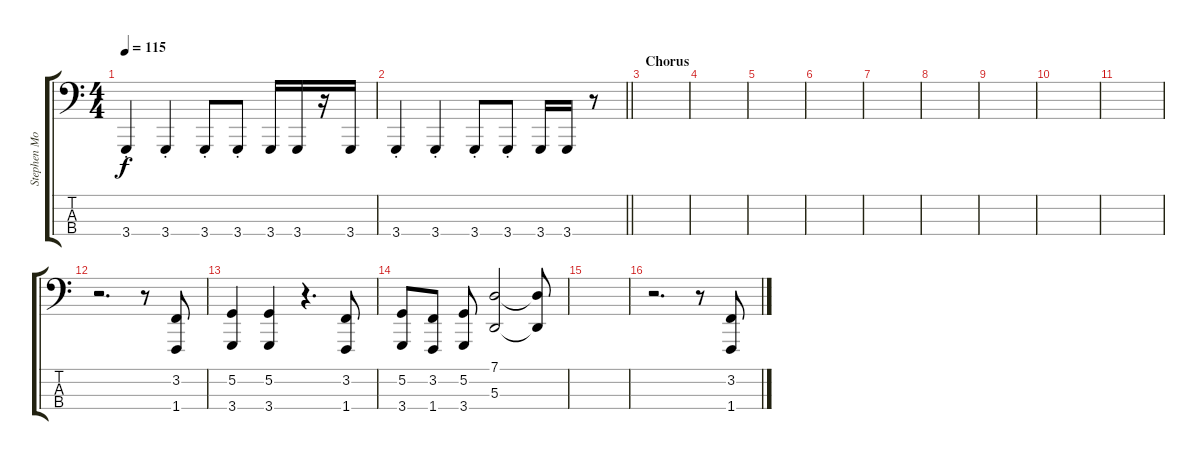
\track ("Stephen Morris - Synth 2" "Stephen Mo") {instrument lead1square}
\staff {score tabs}
\tuning (G2 D2 A1 E1) {hide}
\ts (4 4)
\tempo 115
\clef f4
\ks c
3.4{st}.4{dy f} 3.4{st}.4 3.4{st}.8 3.4{st}.8 3.4.16 3.4.16 r.16 3.4.16 |
\barLineRight lightlight
3.4{st}.4 3.4{st}.4 3.4{st}.8 3.4{st}.8 3.4.16 3.4.16 r.8 |
\section ("" "Chorus")
|
|
|
|
|
|
|
|
|
r.2{d volume 16} r.8 (3.2 1.4).8 |
(5.2 3.4).4 (5.2 3.4).4 r.4{d} (3.2 1.4).8 |
(5.2 3.4).8 (3.2 1.4).8 (5.2 3.4).8 (7.1 5.3).2 (7.1{t} 5.3{t}).8 |
|
r.2{d} r.8 (3.2 1.4).8
